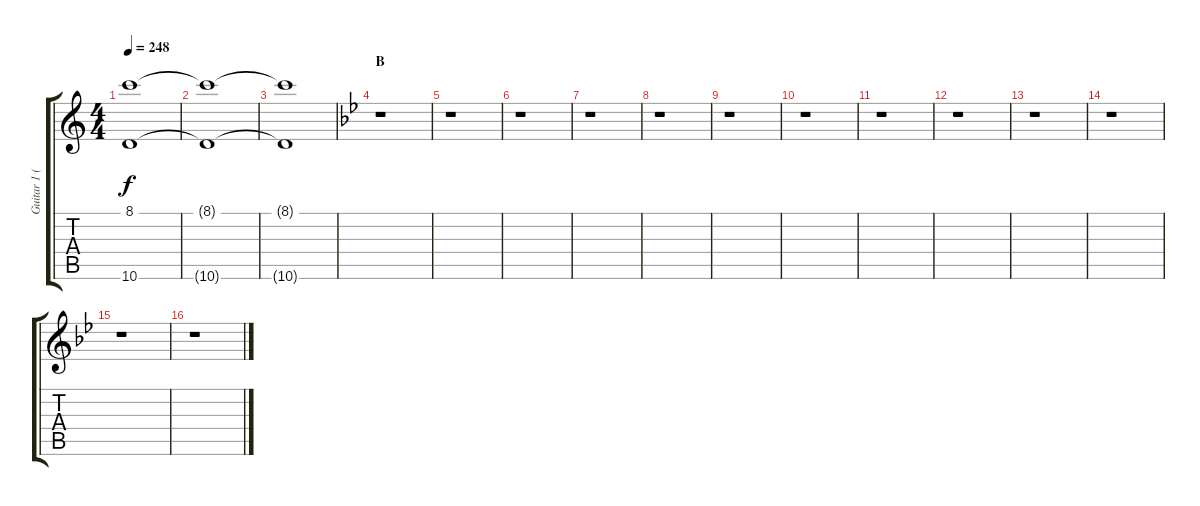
\track ("Guitar 1 (ay ay)" "Guitar 1 (") {instrument distortionguitar}
\staff {score tabs}
\tuning (E4 B3 G3 D3 A2 E2) {hide}
\ts (4 4)
\tempo 248
\clef g2
\ks c
(8.1{t} 10.6{t}).1{dy f} |
(8.1{t} 10.6{t}).1 |
(8.1{t} 10.6{t}).1 |
\section ("" "B")
\ks bb
r.1 |
r.1 |
r.1 |
r.1 |
r.1 |
r.1 |
r.1 |
r.1 |
r.1 |
r.1 |
r.1 |
r.1 |
r.1
